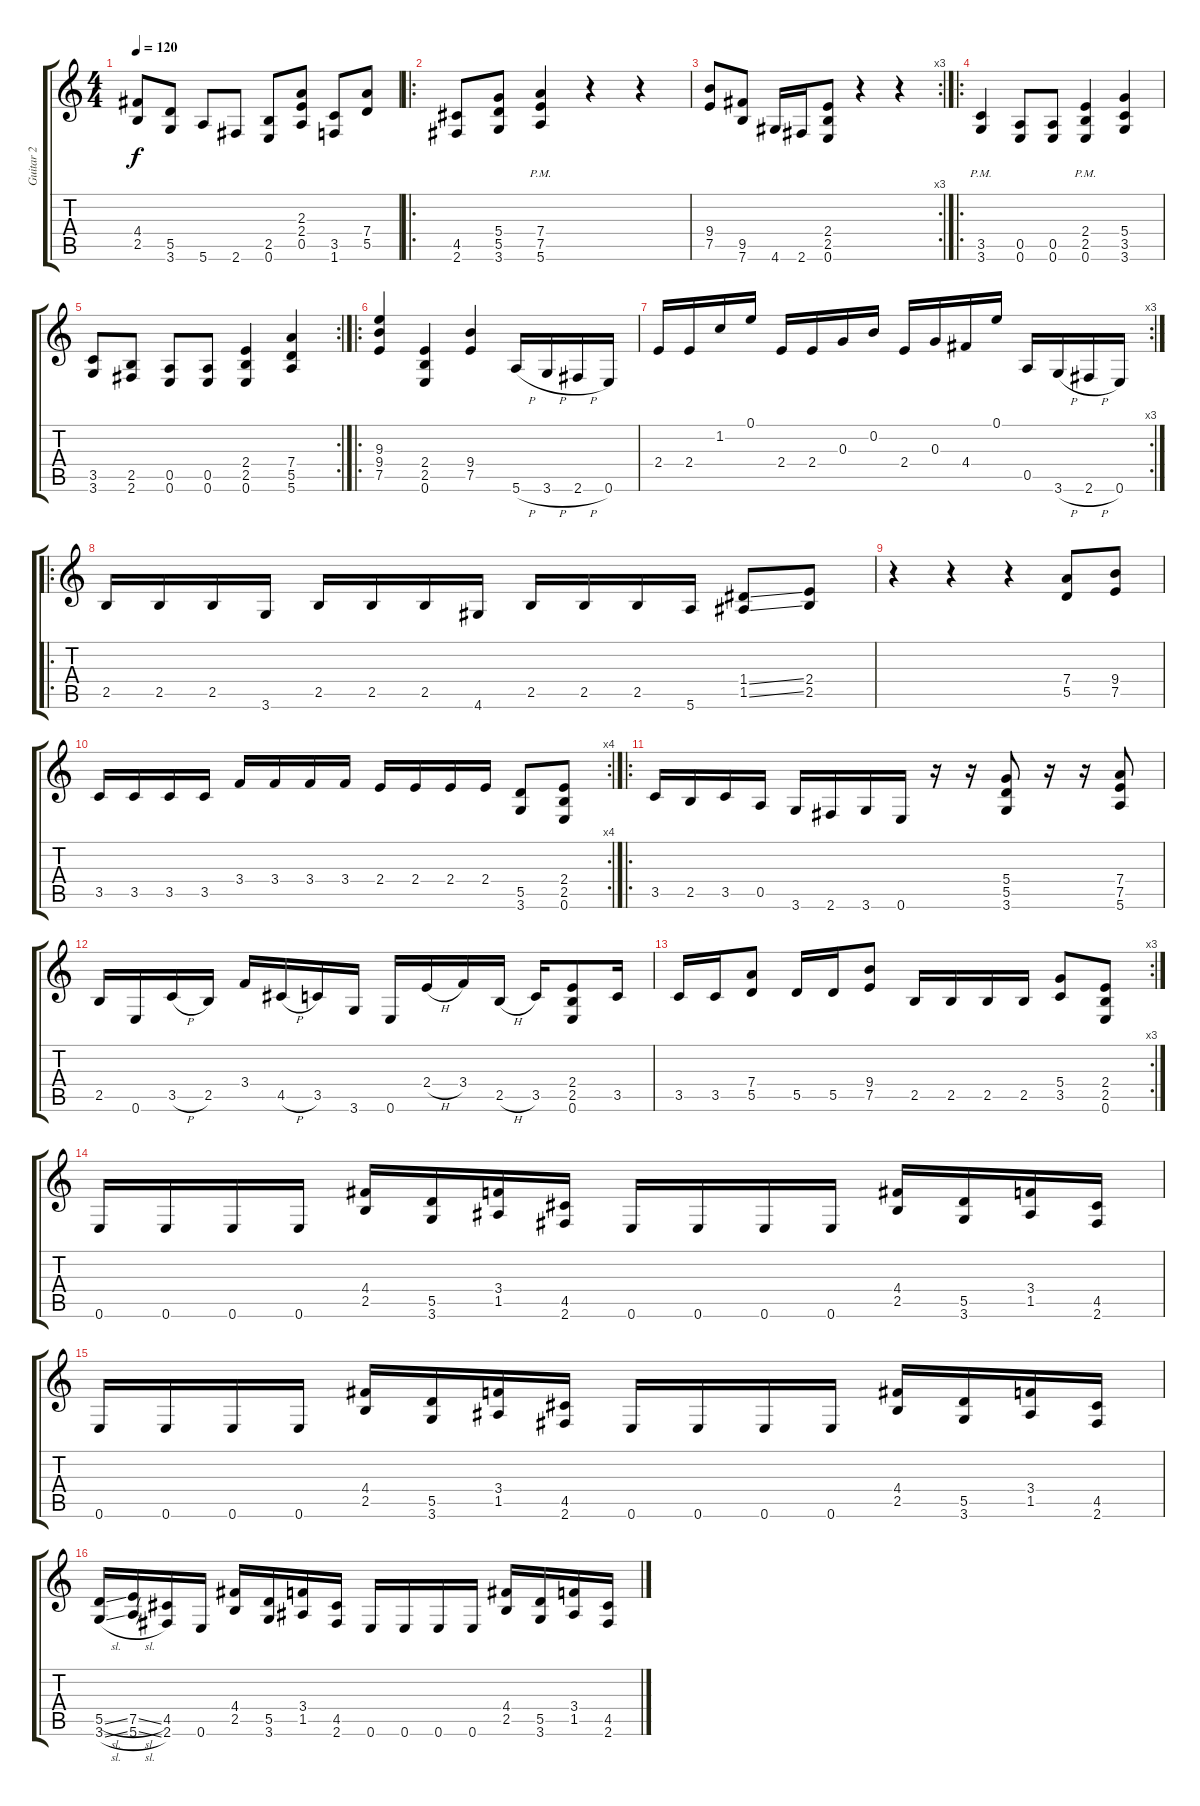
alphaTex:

\track ("Guitar 2" "Guitar 2") {instrument distortionguitar}
\staff {score tabs}
\tuning (E4 B3 G3 D3 A2 E2) {hide}
\ts (4 4)
\tempo 120
\clef g2
\ks c
(4.4 2.5).8{dy f instrument distortionguitar} (5.5 3.6).8 5.6.8 2.6.8 (2.5 0.6).8 (2.3 2.4 0.5).8 (3.5 1.6).8 (7.4 5.5).8 |
\ro
(4.5 2.6).8 (5.4 5.5 3.6).8 (7.4{pm} 7.5{pm} 5.6{pm}).4 r.4 r.4 |
\rc 3
(9.4 7.5).8 (9.5 7.6).8 4.6.16 2.6.16 (2.4 2.5 0.6).8 r.4 r.4 |
\ro
(3.5{pm} 3.6{pm}).4 (0.5 0.6).8 (0.5 0.6).8 (2.4{pm} 2.5{pm} 0.6{pm}).4 (5.4 3.5 3.6).4 |
\rc 2
(3.5 3.6).8 (2.5 2.6).8 (0.5 0.6).8 (0.5 0.6).8 (2.4 2.5 0.6).4 (7.4 5.5 5.6).4 |
\ro
(9.3 9.4 7.5).4 (2.4 2.5 0.6).4 (9.4 7.5).4 5.6{h}.16 3.6{h}.16 2.6{h}.16 0.6.16 |
\rc 3
2.4.16 2.4.16 1.2.16 0.1.16 2.4.16 2.4.16 0.3.16 0.2.16 2.4.16 0.3.16 4.4.16 0.1.16 0.5.16 3.6{h}.16 2.6{h}.16 0.6.16 |
\ro
2.5.16 2.5.16 2.5.16 3.6.16 2.5.16 2.5.16 2.5.16 4.6.16 2.5.16 2.5.16 2.5.16 5.6.16 (1.4{ss} 1.5{ss}).8 (2.4 2.5).8 |
r.4 r.4 r.4 (7.4 5.5).8 (9.4 7.5).8 |
\rc 4
3.5.16 3.5.16 3.5.16 3.5.16 3.4.16 3.4.16 3.4.16 3.4.16 2.4.16 2.4.16 2.4.16 2.4.16 (5.5 3.6).8 (2.4 2.5 0.6).8 |
\ro
3.5.16 2.5.16 3.5.16 0.5.16 3.6.16 2.6.16 3.6.16 0.6.16 r.16 r.16 (5.4 5.5 3.6).8 r.16 r.16 (7.4 7.5 5.6).8 |
2.5.16 0.6.16 3.5{h}.16 2.5.16 3.4.16 4.5{h}.16 3.5.16 3.6.16 0.6.16 2.4{h}.16 3.4.16 2.5{h}.16 3.5.16 (2.4 2.5 0.6).8 3.5.16 |
\rc 3
3.5.16 3.5.16 (7.4 5.5).8 5.5.16 5.5.16 (9.4 7.5).8 2.5.16 2.5.16 2.5.16 2.5.16 (5.4 3.5).8 (2.4 2.5 0.6).8 |
0.6.16 0.6.16 0.6.16 0.6.16 (4.4 2.5).16 (5.5 3.6).16 (3.4 1.5).16 (4.5 2.6).16 0.6.16 0.6.16 0.6.16 0.6.16 (4.4 2.5).16 (5.5 3.6).16 (3.4 1.5).16 (4.5 2.6).16 |
0.6.16 0.6.16 0.6.16 0.6.16 (4.4 2.5).16 (5.5 3.6).16 (3.4 1.5).16 (4.5 2.6).16 0.6.16 0.6.16 0.6.16 0.6.16 (4.4 2.5).16 (5.5 3.6).16 (3.4 1.5).16 (4.5 2.6).16 |
(5.5{sl} 3.6{sl}).16 (7.5{sl} 5.6{sl}).16 (4.5 2.6).16 0.6.16 (4.4 2.5).16 (5.5 3.6).16 (3.4 1.5).16 (4.5 2.6).16 0.6.16 0.6.16 0.6.16 0.6.16 (4.4 2.5).16 (5.5 3.6).16 (3.4 1.5).16 (4.5 2.6).16
